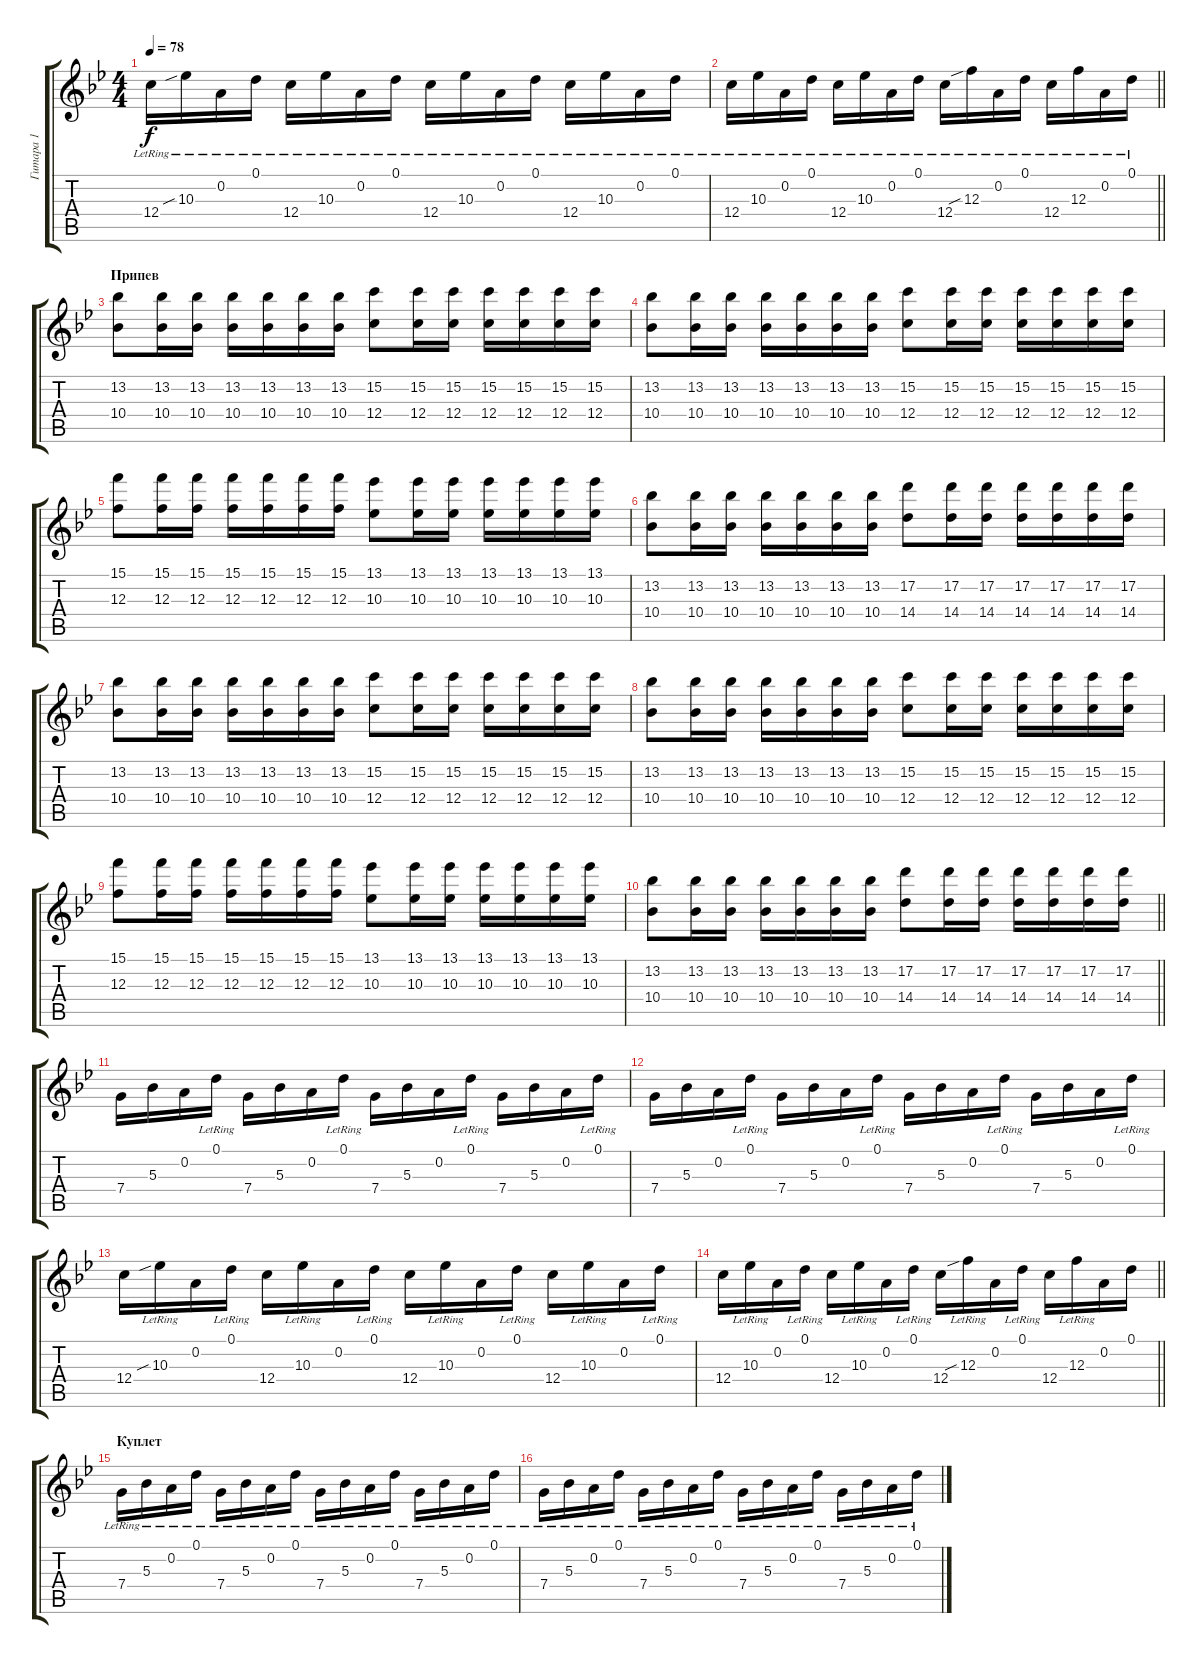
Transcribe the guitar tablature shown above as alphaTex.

\track ("Гитара 1" "Гитара 1") {instrument electricguitarclean}
\staff {score tabs}
\tuning (D4 A3 F3 C3 G2 C2) {hide}
\ts (4 4)
\tempo 78
\clef g2
\ks gminor
12.4{lr}.16{dy f} 10.3{sib lr}.16 0.2{lr}.16 0.1{lr}.16 12.4{lr}.16 10.3{lr}.16 0.2{lr}.16 0.1{lr}.16 12.4{lr}.16 10.3{lr}.16 0.2{lr}.16 0.1{lr}.16 12.4{lr}.16 10.3{lr}.16 0.2{lr}.16 0.1{lr}.16 |
\barLineRight lightlight
12.4{lr}.16 10.3{lr}.16 0.2{lr}.16 0.1{lr}.16 12.4{lr}.16 10.3{lr}.16 0.2{lr}.16 0.1{lr}.16 12.4{lr}.16 12.3{sib lr}.16 0.2{lr}.16 0.1{lr}.16 12.4{lr}.16 12.3{lr}.16 0.2{lr}.16 0.1{lr}.16 |
\section ("" "Припев")
(13.2 10.4).8{instrument distortionguitar} (13.2 10.4).16 (13.2 10.4).16 (13.2 10.4).16 (13.2 10.4).16 (13.2 10.4).16 (13.2 10.4).16 (15.2 12.4).8 (15.2 12.4).16 (15.2 12.4).16 (15.2 12.4).16 (15.2 12.4).16 (15.2 12.4).16 (15.2 12.4).16 |
(13.2 10.4).8 (13.2 10.4).16 (13.2 10.4).16 (13.2 10.4).16 (13.2 10.4).16 (13.2 10.4).16 (13.2 10.4).16 (15.2 12.4).8 (15.2 12.4).16 (15.2 12.4).16 (15.2 12.4).16 (15.2 12.4).16 (15.2 12.4).16 (15.2 12.4).16 |
(15.1 12.3).8 (15.1 12.3).16 (15.1 12.3).16 (15.1 12.3).16 (15.1 12.3).16 (15.1 12.3).16 (15.1 12.3).16 (13.1 10.3).8 (13.1 10.3).16 (13.1 10.3).16 (13.1 10.3).16 (13.1 10.3).16 (13.1 10.3).16 (13.1 10.3).16 |
(13.2 10.4).8 (13.2 10.4).16 (13.2 10.4).16 (13.2 10.4).16 (13.2 10.4).16 (13.2 10.4).16 (13.2 10.4).16 (17.2 14.4).8 (17.2 14.4).16 (17.2 14.4).16 (17.2 14.4).16 (17.2 14.4).16 (17.2 14.4).16 (17.2 14.4).16 |
(13.2 10.4).8 (13.2 10.4).16 (13.2 10.4).16 (13.2 10.4).16 (13.2 10.4).16 (13.2 10.4).16 (13.2 10.4).16 (15.2 12.4).8 (15.2 12.4).16 (15.2 12.4).16 (15.2 12.4).16 (15.2 12.4).16 (15.2 12.4).16 (15.2 12.4).16 |
(13.2 10.4).8 (13.2 10.4).16 (13.2 10.4).16 (13.2 10.4).16 (13.2 10.4).16 (13.2 10.4).16 (13.2 10.4).16 (15.2 12.4).8 (15.2 12.4).16 (15.2 12.4).16 (15.2 12.4).16 (15.2 12.4).16 (15.2 12.4).16 (15.2 12.4).16 |
(15.1 12.3).8 (15.1 12.3).16 (15.1 12.3).16 (15.1 12.3).16 (15.1 12.3).16 (15.1 12.3).16 (15.1 12.3).16 (13.1 10.3).8 (13.1 10.3).16 (13.1 10.3).16 (13.1 10.3).16 (13.1 10.3).16 (13.1 10.3).16 (13.1 10.3).16 |
\barLineRight lightlight
(13.2 10.4).8 (13.2 10.4).16 (13.2 10.4).16 (13.2 10.4).16 (13.2 10.4).16 (13.2 10.4).16 (13.2 10.4).16 (17.2 14.4).8 (17.2 14.4).16 (17.2 14.4).16 (17.2 14.4).16 (17.2 14.4).16 (17.2 14.4).16 (17.2 14.4).16 |
7.4.16{instrument distortionguitar} 5.3.16 0.2.16 0.1{lr}.16 7.4.16 5.3.16 0.2.16 0.1{lr}.16 7.4.16 5.3.16 0.2.16 0.1{lr}.16 7.4.16 5.3.16 0.2.16 0.1{lr}.16 |
7.4.16 5.3.16 0.2.16 0.1{lr}.16 7.4.16 5.3.16 0.2.16 0.1{lr}.16 7.4.16 5.3.16 0.2.16 0.1{lr}.16 7.4.16 5.3.16 0.2.16 0.1{lr}.16 |
12.4.16 10.3{sib lr}.16 0.2.16 0.1{lr}.16 12.4.16 10.3{lr}.16 0.2.16 0.1{lr}.16 12.4.16 10.3{lr}.16 0.2.16 0.1{lr}.16 12.4.16 10.3{lr}.16 0.2.16 0.1{lr}.16 |
\barLineRight lightlight
12.4.16 10.3{lr}.16 0.2.16 0.1{lr}.16 12.4.16 10.3{lr}.16 0.2.16 0.1{lr}.16 12.4.16 12.3{sib lr}.16 0.2.16 0.1{lr}.16 12.4.16 12.3{lr}.16 0.2.16 0.1.16 |
\section ("" "Куплет")
7.4{lr}.16{instrument electricguitarclean} 5.3{lr}.16 0.2{lr}.16 0.1{lr}.16 7.4{lr}.16 5.3{lr}.16 0.2{lr}.16 0.1{lr}.16 7.4{lr}.16 5.3{lr}.16 0.2{lr}.16 0.1{lr}.16 7.4{lr}.16 5.3{lr}.16 0.2{lr}.16 0.1{lr}.16 |
7.4{lr}.16 5.3{lr}.16 0.2{lr}.16 0.1{lr}.16 7.4{lr}.16 5.3{lr}.16 0.2{lr}.16 0.1{lr}.16 7.4{lr}.16 5.3{lr}.16 0.2{lr}.16 0.1{lr}.16 7.4{lr}.16 5.3{lr}.16 0.2{lr}.16 0.1{lr}.16
